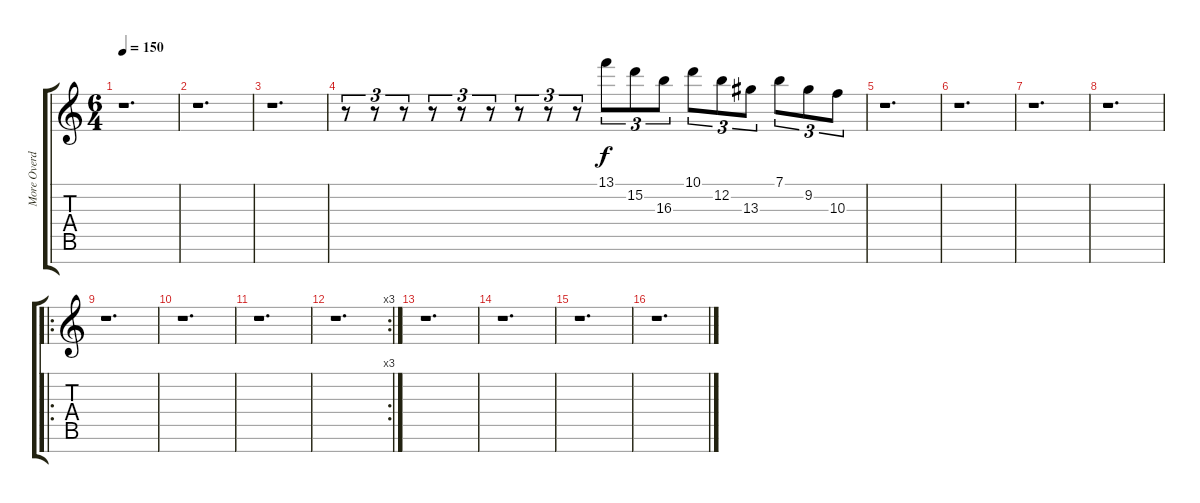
\track ("More Overdubs" "More Overd") {instrument distortionguitar}
\staff {score tabs}
\tuning (E4 B3 G3 D3 A2 E2 B1) {hide}
\ts (6 4)
\tempo 150
\clef g2
\ks c
r.1{d dy f} |
r.1{d} |
r.1{d} |
r.8{tu (3 2)} r.8{tu (3 2)} r.8{tu (3 2)} r.8{tu (3 2)} r.8{tu (3 2)} r.8{tu (3 2)} r.8{tu (3 2)} r.8{tu (3 2)} r.8{tu (3 2)} 13.1.8{tu (3 2)} 15.2.8{tu (3 2)} 16.3.8{tu (3 2)} 10.1.8{tu (3 2)} 12.2.8{tu (3 2)} 13.3.8{tu (3 2)} 7.1.8{tu (3 2)} 9.2.8{tu (3 2)} 10.3.8{tu (3 2)} |
r.1{d} |
r.1{d} |
r.1{d} |
r.1{d} |
\ro
r.1{d} |
r.1{d} |
r.1{d} |
\rc 3
r.1{d} |
r.1{d} |
r.1{d} |
r.1{d} |
r.1{d}
